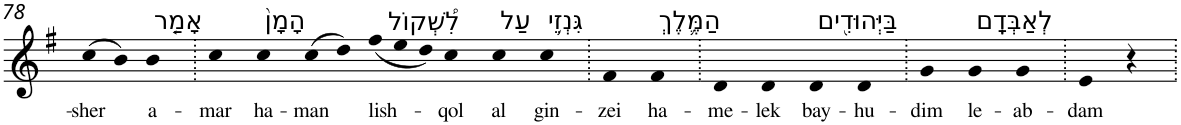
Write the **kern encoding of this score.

**kern	**text
*part1	*part1
*staff1	*staff1
*I"Piano	*
*I'Pno	*
!!LO:PB:g=z
*clefG2	*
*k[f#]	*
*G:	*
=78	=78
!	!LO:LY:b
(>8cc	-sher
8b)	.
!LO:TX:a:t=אָמַ֤ר	!
!	!LO:LY:b
4b	a-
=79.	=79.
!	!LO:LY:b
4cc	-mar
!LO:TX:a:t=הָמָן֙	!
!	!LO:LY:b
4cc	ha-
!	!LO:LY:b
(>8cc	-man
8dd)	.
*Xtuplet	*
!LO:TX:a:t=לִ֠שְׁקוֹל	!
!	!LO:LY:b
(<12ff#	lish-
12ee	.
12dd)	.
!	!LO:LY:b
4cc	-qol
!LO:TX:a:t=עַל	!
!	!LO:LY:b
4cc	al
!LO:TX:a:t=גִּנְזֵ֥י	!
!	!LO:LY:b
4cc	gin-
=80.	=80.
!	!LO:LY:b
4f#	-zei
!LO:TX:a:t=הַמֶּ֛לֶךְ	!
!	!LO:LY:b
4f#	ha-
=81.	=81.
!	!LO:LY:b
4d	-me-
!	!LO:LY:b
4d	-lek
!LO:TX:a:t=בַּיְּהוּדִ֖ים	!
!	!LO:LY:b
4d	bay-
!	!LO:LY:b
4d	-hu-
=82.	=82.
!	!LO:LY:b
4g	-dim
!LO:TX:a:t=לְאַבְּדָֽם	!
!	!LO:LY:b
4g	le-
!	!LO:LY:b
4g	-ab-
=83.	=83.
!	!LO:LY:b
4e	-dam
4r	.
=.	=.
*-	*-
